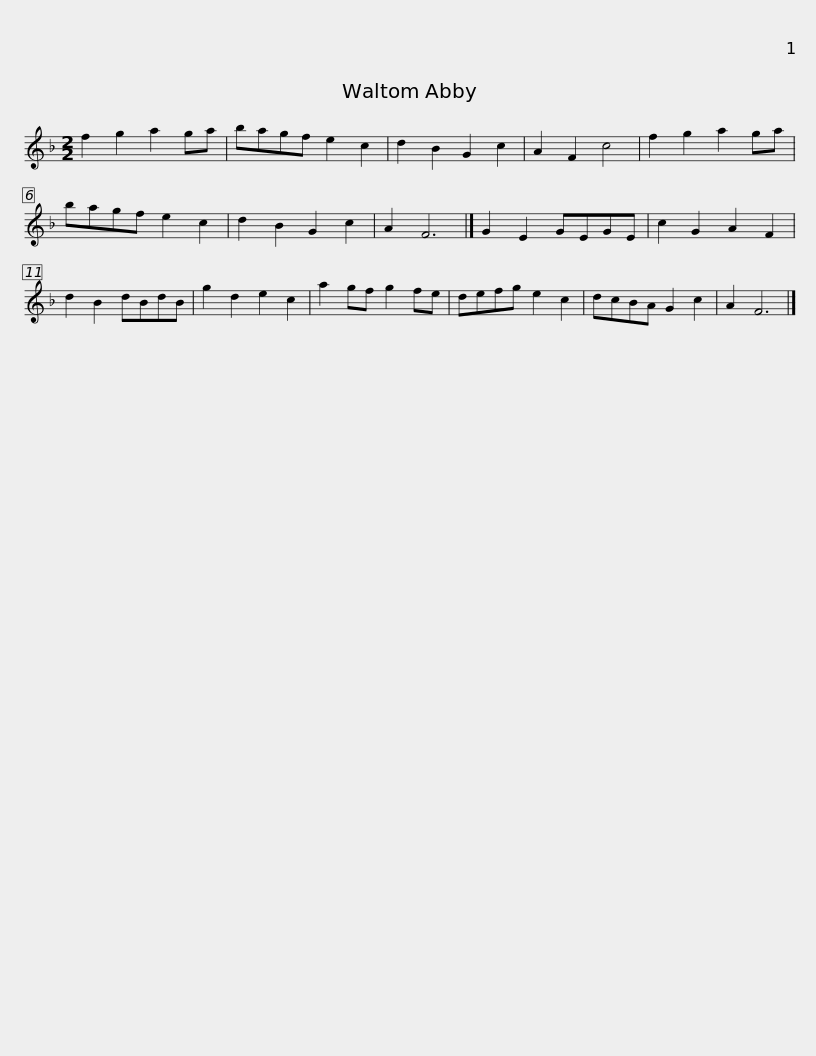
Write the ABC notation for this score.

X:1
L:1/8
M:2/2
I:linebreak $
K:F
V:1 treble
V:1
 f2 g2 a2 ga | bagf e2 c2 | d2 B2 G2 c2 | A2 F2 c4 | f2 g2 a2 ga | %5
 bagf e2 c2 | d2 B2 G2 c2 | A2 F6 |]$ G2 E2 GEGE | c2 G2 A2 F2 | %10
 d2 B2 dBdB | g2 d2 e2 c2 | a2 gf g2 fe | defg e2 c2 | dcBA G2 c2 | %15
 A2 F6 |] %16
